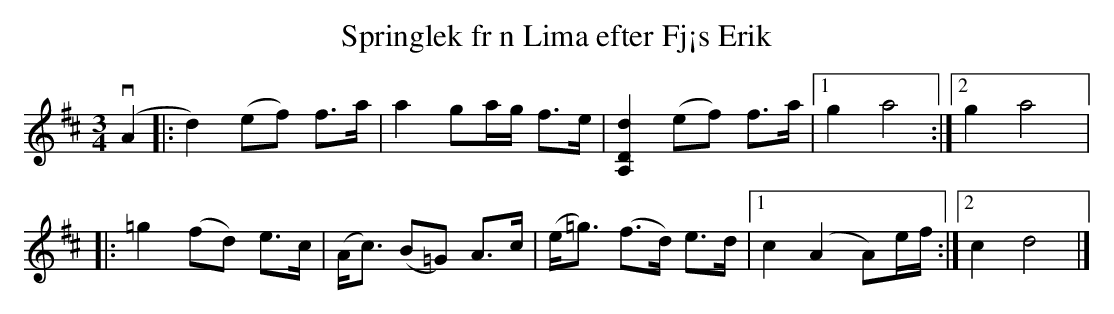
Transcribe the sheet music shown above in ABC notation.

X:1
T: Springlek fr n Lima efter Fj¡s Erik
M: 3/4
L: 1/8
K: D
v(A2 |: d2) (ef) f>a | a2 ga/g/ f>e | [A,2D2d2] (ef) f>a |1 g2 a4 :|2 g2 a4 |:
=g2 (fd) e>c | (A<c) (B=G) A>c | (e<=g) (f>d) e>d |1 c2 (A2 A)e/f/ :|2 c2 d4 |]
